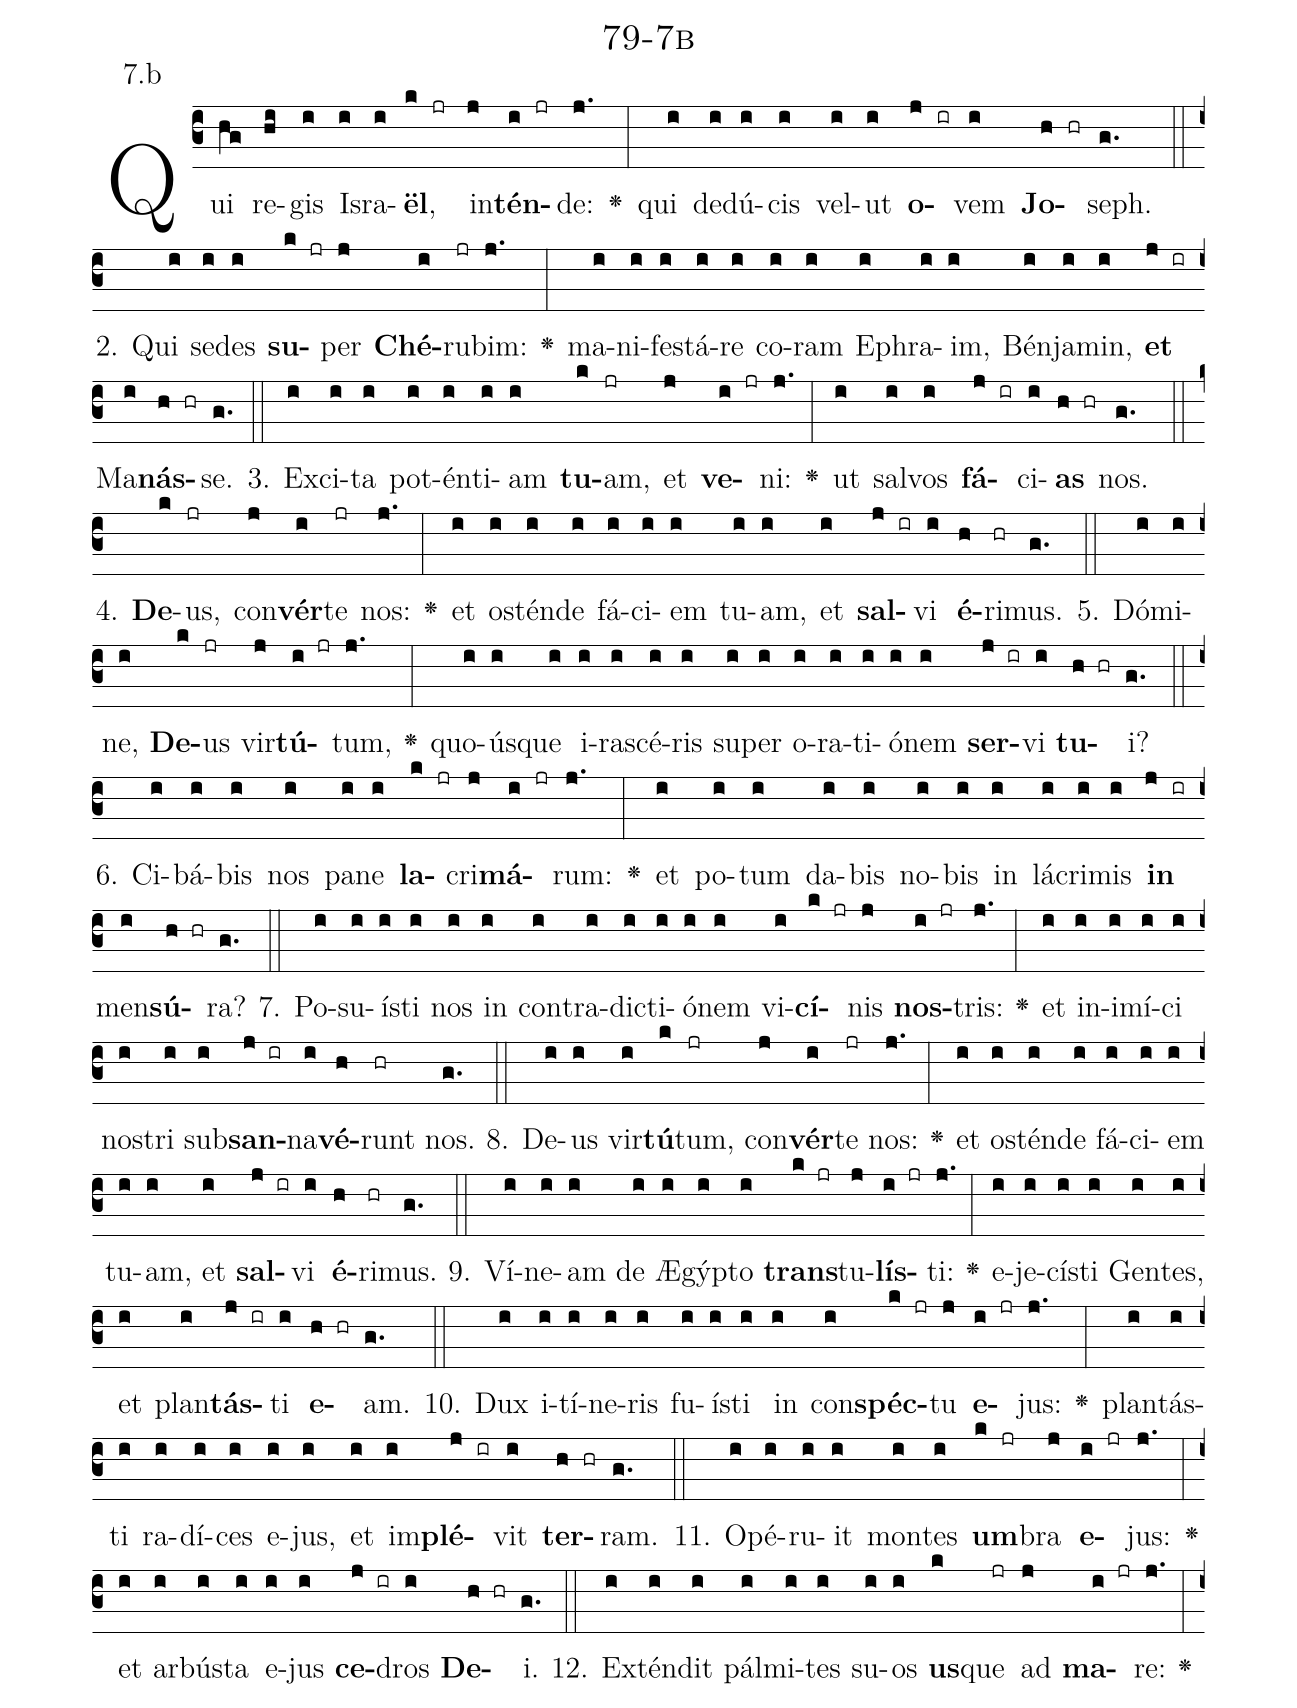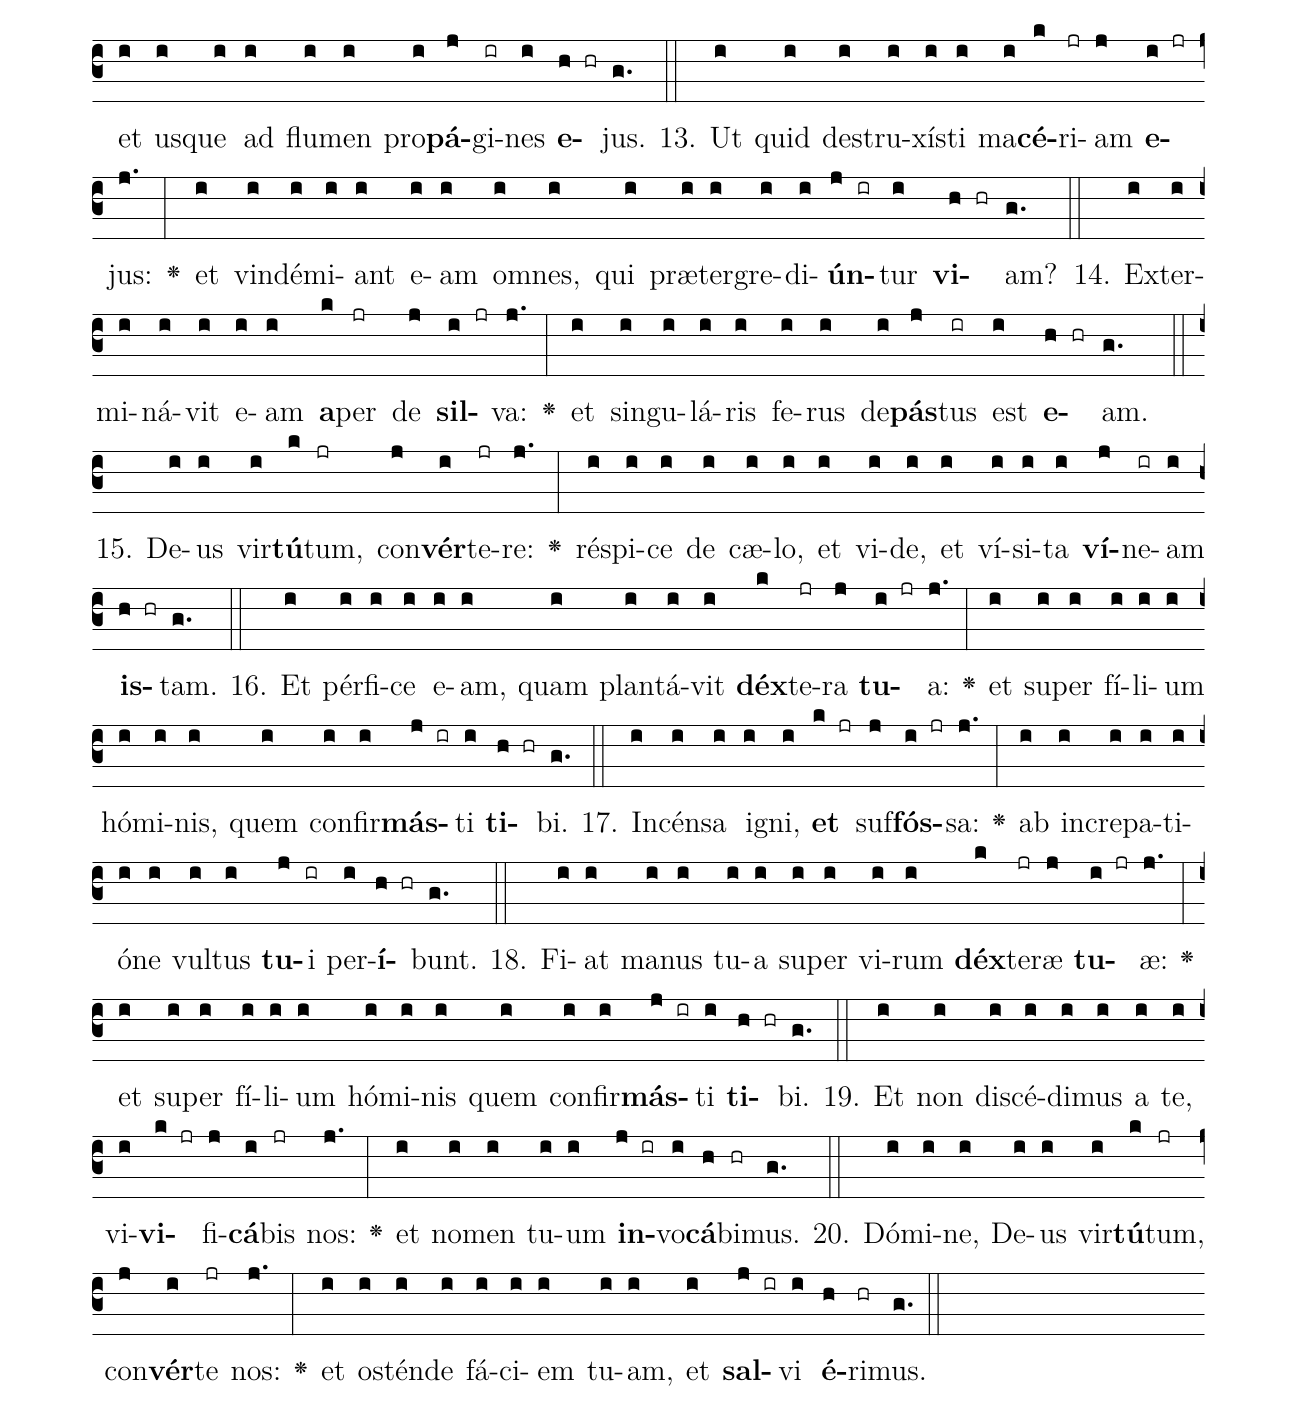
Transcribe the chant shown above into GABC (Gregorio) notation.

name: 79-7b;
annotation: 7.b;
%%
(c3)Qui(hg) re(hi)gis(i) Is(i)ra(i)<b>ël</b>,(k jr) in(j)<b>tén</b>(i jr)de:(j.) <v>\greheightstar</v>(:) qui(i) de(i)dú(i)cis(i) vel(i)ut(i) <b>o</b>(j ir)vem(i) <b>Jo</b>(h hr)seph.(g.) (::)
2. Qui(i) se(i)des(i) <b>su</b>(k jr)per(j) <b>Ché</b>(i)ru(jr)bim:(j.) <v>\greheightstar</v>(:) ma(i)ni(i)fes(i)tá(i)re(i) co(i)ram(i) E(i)phra(i)im,(i) Bén(i)ja(i)min,(i) <b>et</b>(j ir) Ma(i)<b>nás</b>(h hr)se.(g.) (::)
3. Ex(i)ci(i)ta(i) pot(i)én(i)ti(i)am(i) <b>tu</b>(k)am,(jr) et(j) <b>ve</b>(i jr)ni:(j.) <v>\greheightstar</v>(:) ut(i) sal(i)vos(i) <b>fá</b>(j ir)ci(i)<b>as</b>(h hr) nos.(g.) (::)
4. <b>De</b>(k)us,(jr) con(j)<b>vér</b>(i)te(jr) nos:(j.) <v>\greheightstar</v>(:) et(i) os(i)tén(i)de(i) fá(i)ci(i)em(i) tu(i)am,(i) et(i) <b>sal</b>(j ir)vi(i) <b>é</b>(h)ri(hr)mus.(g.) (::)
5. Dó(i)mi(i)ne,(i) <b>De</b>(k)us(jr) vir(j)<b>tú</b>(i jr)tum,(j.) <v>\greheightstar</v>(:) quo(i)ús(i)que(i) i(i)ra(i)scé(i)ris(i) su(i)per(i) o(i)ra(i)ti(i)ó(i)nem(i) <b>ser</b>(j ir)vi(i) <b>tu</b>(h hr)i?(g.) (::)
6. Ci(i)bá(i)bis(i) nos(i) pa(i)ne(i) <b>la</b>(k jr)cri(j)<b>má</b>(i jr)rum:(j.) <v>\greheightstar</v>(:) et(i) po(i)tum(i) da(i)bis(i) no(i)bis(i) in(i) lá(i)cri(i)mis(i) <b>in</b>(j ir) men(i)<b>sú</b>(h hr)ra?(g.) (::)
7. Po(i)su(i)ís(i)ti(i) nos(i) in(i) con(i)tra(i)dic(i)ti(i)ó(i)nem(i) vi(i)<b>cí</b>(k jr)nis(j) <b>nos</b>(i jr)tris:(j.) <v>\greheightstar</v>(:) et(i) in(i)i(i)mí(i)ci(i) nos(i)tri(i) sub(i)<b>san</b>(j ir)na(i)<b>vé</b>(h)runt(hr) nos.(g.) (::)
8. De(i)us(i) vir(i)<b>tú</b>(k)tum,(jr) con(j)<b>vér</b>(i)te(jr) nos:(j.) <v>\greheightstar</v>(:) et(i) os(i)tén(i)de(i) fá(i)ci(i)em(i) tu(i)am,(i) et(i) <b>sal</b>(j ir)vi(i) <b>é</b>(h)ri(hr)mus.(g.) (::)
9. Ví(i)ne(i)am(i) de(i) Æ(i)gýp(i)to(i) <b>trans</b>(k jr)tu(j)<b>lís</b>(i jr)ti:(j.) <v>\greheightstar</v>(:) e(i)je(i)cís(i)ti(i) Gen(i)tes,(i) et(i) plan(i)<b>tás</b>(j ir)ti(i) <b>e</b>(h hr)am.(g.) (::)
10. Dux(i) i(i)tí(i)ne(i)ris(i) fu(i)ís(i)ti(i) in(i) con(i)<b>spéc</b>(k jr)tu(j) <b>e</b>(i jr)jus:(j.) <v>\greheightstar</v>(:) plan(i)tás(i)ti(i) ra(i)dí(i)ces(i) e(i)jus,(i) et(i) im(i)<b>plé</b>(j ir)vit(i) <b>ter</b>(h hr)ram.(g.) (::)
11. O(i)pé(i)ru(i)it(i) mon(i)tes(i) <b>um</b>(k jr)bra(j) <b>e</b>(i jr)jus:(j.) <v>\greheightstar</v>(:) et(i) ar(i)bús(i)ta(i) e(i)jus(i) <b>ce</b>(j ir)dros(i) <b>De</b>(h hr)i.(g.) (::)
12. Ex(i)tén(i)dit(i) pál(i)mi(i)tes(i) su(i)os(i) <b>us</b>(k)que(jr) ad(j) <b>ma</b>(i jr)re:(j.) <v>\greheightstar</v>(:) et(i) us(i)que(i) ad(i) flu(i)men(i) pro(i)<b>pá</b>(j)gi(ir)nes(i) <b>e</b>(h hr)jus.(g.) (::)
13. Ut(i) quid(i) de(i)stru(i)xís(i)ti(i) ma(i)<b>cé</b>(k)ri(jr)am(j) <b>e</b>(i jr)jus:(j.) <v>\greheightstar</v>(:) et(i) vin(i)dé(i)mi(i)ant(i) e(i)am(i) om(i)nes,(i) qui(i) præ(i)ter(i)gre(i)di(i)<b>ún</b>(j ir)tur(i) <b>vi</b>(h hr)am?(g.) (::)
14. Ex(i)ter(i)mi(i)ná(i)vit(i) e(i)am(i) <b>a</b>(k)per(jr) de(j) <b>sil</b>(i jr)va:(j.) <v>\greheightstar</v>(:) et(i) sin(i)gu(i)lá(i)ris(i) fe(i)rus(i) de(i)<b>pás</b>(j)tus(ir) est(i) <b>e</b>(h hr)am.(g.) (::)
15. De(i)us(i) vir(i)<b>tú</b>(k)tum,(jr) con(j)<b>vér</b>(i)te(jr)re:(j.) <v>\greheightstar</v>(:) ré(i)spi(i)ce(i) de(i) cæ(i)lo,(i) et(i) vi(i)de,(i) et(i) ví(i)si(i)ta(i) <b>ví</b>(j)ne(ir)am(i) <b>is</b>(h hr)tam.(g.) (::)
16. Et(i) pér(i)fi(i)ce(i) e(i)am,(i) quam(i) plan(i)tá(i)vit(i) <b>déx</b>(k)te(jr)ra(j) <b>tu</b>(i jr)a:(j.) <v>\greheightstar</v>(:) et(i) su(i)per(i) fí(i)li(i)um(i) hó(i)mi(i)nis,(i) quem(i) con(i)fir(i)<b>más</b>(j ir)ti(i) <b>ti</b>(h hr)bi.(g.) (::)
17. In(i)cén(i)sa(i) i(i)gni,(i) <b>et</b>(k jr) suf(j)<b>fós</b>(i jr)sa:(j.) <v>\greheightstar</v>(:) ab(i) in(i)cre(i)pa(i)ti(i)ó(i)ne(i) vul(i)tus(i) <b>tu</b>(j)i(ir) per(i)<b>í</b>(h hr)bunt.(g.) (::)
18. Fi(i)at(i) ma(i)nus(i) tu(i)a(i) su(i)per(i) vi(i)rum(i) <b>déx</b>(k)te(jr)ræ(j) <b>tu</b>(i jr)æ:(j.) <v>\greheightstar</v>(:) et(i) su(i)per(i) fí(i)li(i)um(i) hó(i)mi(i)nis(i) quem(i) con(i)fir(i)<b>más</b>(j ir)ti(i) <b>ti</b>(h hr)bi.(g.) (::)
19. Et(i) non(i) di(i)scé(i)di(i)mus(i) a(i) te,(i) vi(i)<b>vi</b>(k jr)fi(j)<b>cá</b>(i)bis(jr) nos:(j.) <v>\greheightstar</v>(:) et(i) no(i)men(i) tu(i)um(i) <b>in</b>(j ir)vo(i)<b>cá</b>(h)bi(hr)mus.(g.) (::)
20. Dó(i)mi(i)ne,(i) De(i)us(i) vir(i)<b>tú</b>(k)tum,(jr) con(j)<b>vér</b>(i)te(jr) nos:(j.) <v>\greheightstar</v>(:) et(i) os(i)tén(i)de(i) fá(i)ci(i)em(i) tu(i)am,(i) et(i) <b>sal</b>(j ir)vi(i) <b>é</b>(h)ri(hr)mus.(g.) (::)
